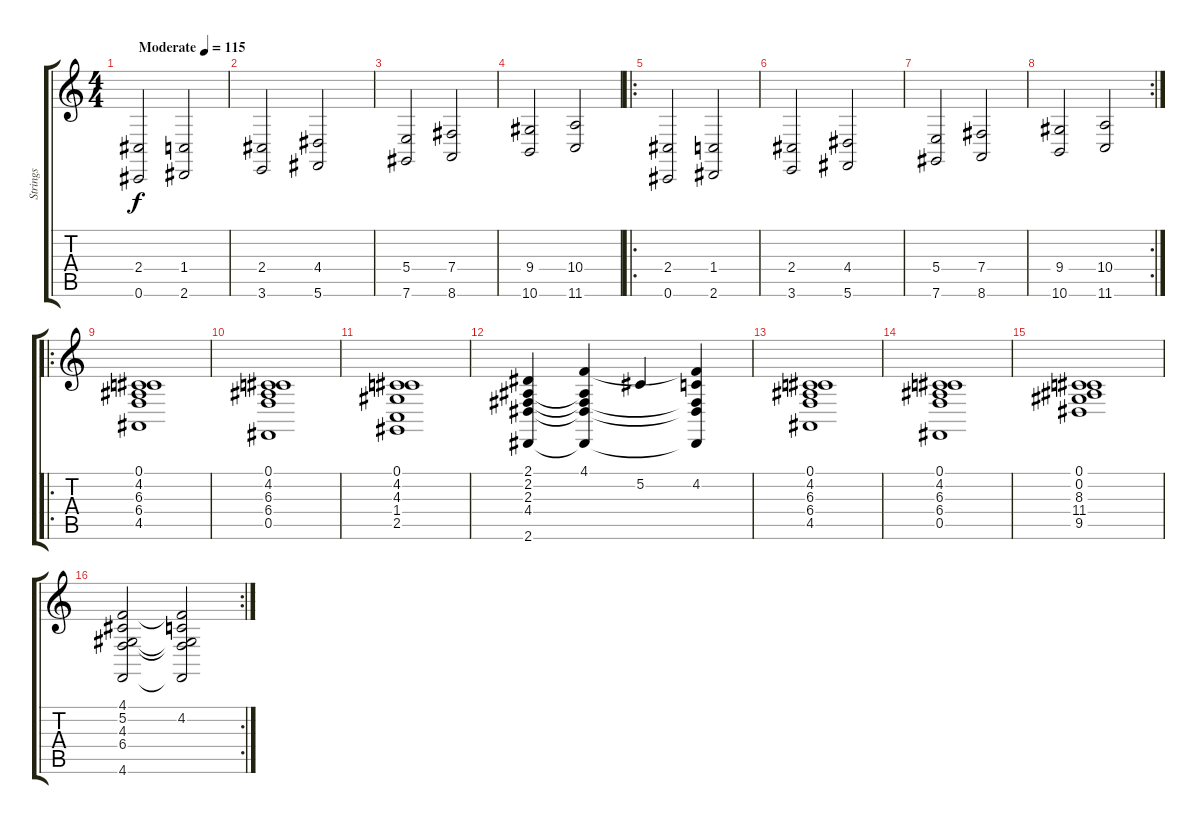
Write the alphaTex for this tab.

\track ("Strings" "Strings") {instrument stringensemble2}
\staff {score tabs}
\tuning (Db4 Ab3 E3 B2 Gb2 Db2) {hide}
\ts (4 4)
\tempo (115 "Moderate")
\clef g2
\ks c
(2.4 0.6).2{dy f instrument stringensemble2} (1.4 2.6).2 |
(2.4 3.6).2 (4.4 5.6).2 |
(5.4 7.6).2 (7.4 8.6).2 |
(9.4 10.6).2 (10.4 11.6).2 |
\ro
(2.4 0.6).2 (1.4 2.6).2 |
(2.4 3.6).2 (4.4 5.6).2 |
(5.4 7.6).2 (7.4 8.6).2 |
\rc 2
(9.4 10.6).2 (10.4 11.6).2 |
\ro
(0.1 4.2 6.3 6.4 4.5).1 |
(0.1 4.2 6.3 6.4 0.5).1 |
(0.1 4.2 4.3 1.4 2.5).1 |
(2.1 2.2 2.3 4.4 2.6).4 (4.1 2.2{t} 2.3{t} 4.4{t} 2.6{t}).4 5.2.4 (4.1{t} 4.2 2.3{t} 4.4{t} 2.6{t}).4 |
(0.1 4.2 6.3 6.4 4.5).1 |
(0.1 4.2 6.3 6.4 0.5).1 |
(0.1 0.2 8.3 11.4 9.5).1 |
\rc 2
(4.1 5.2 4.3 6.4 4.6).2 (4.1{t} 4.2 4.3{t} 6.4{t} 4.6{t}).2
